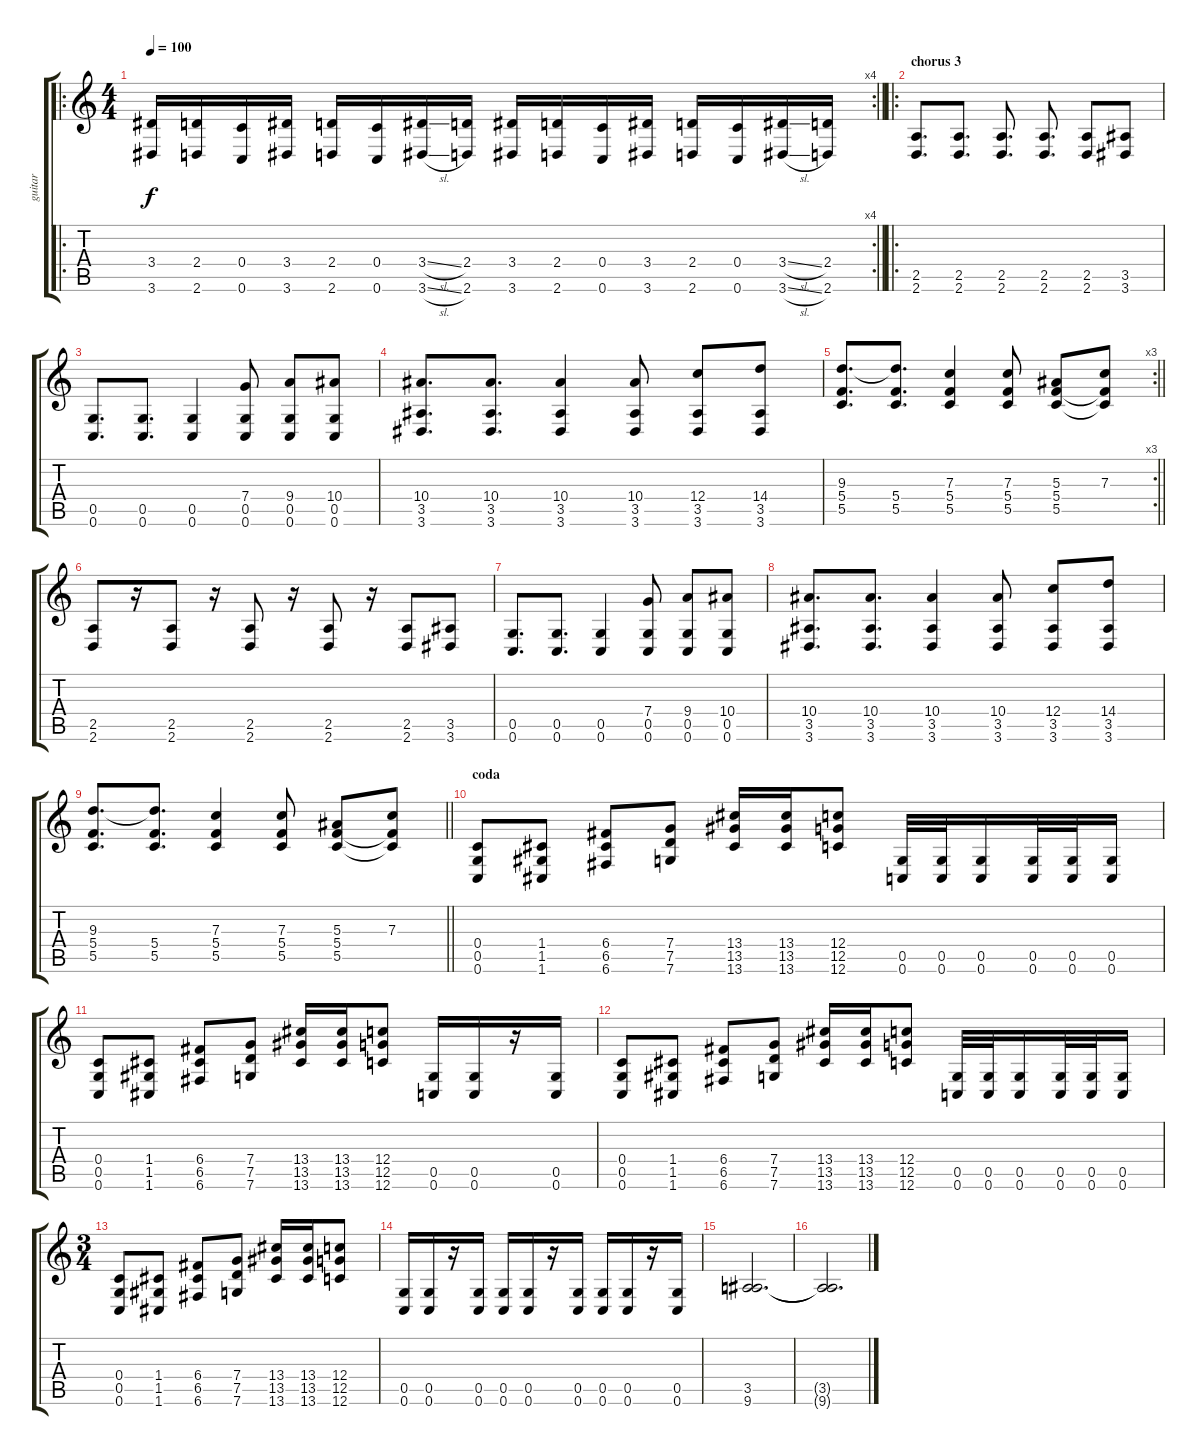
\track ("guitar" "guitar") {instrument distortionguitar}
\staff {score tabs}
\tuning (D4 A3 F3 C3 G2 C2) {hide}
\ro
\rc 4
\ts (4 4)
\tempo 100
\clef g2
\barLineRight lightlight
\ks c
(3.4 3.6).16{dy f} (2.4 2.6).16 (0.4 0.6).16 (3.4 3.6).16 (2.4 2.6).16 (0.4 0.6).16 (3.4{sl} 3.6{sl}).16 (2.4 2.6).16 (3.4 3.6).16 (2.4 2.6).16 (0.4 0.6).16 (3.4 3.6).16 (2.4 2.6).16 (0.4 0.6).16 (3.4{sl} 3.6{sl}).16 (2.4 2.6).16 |
\ro
\section ("" "chorus 3")
(2.5 2.6).8{d} (2.5 2.6).8{d} (2.5 2.6).8{d} (2.5 2.6).8{d} (2.5 2.6).8 (3.5 3.6).8 |
(0.5 0.6).8{d} (0.5 0.6).8{d} (0.5 0.6).4 (7.4 0.5 0.6).8 (9.4 0.5 0.6).8 (10.4 0.5 0.6).8 |
(10.4 3.5 3.6).8{d} (10.4 3.5 3.6).8{d} (10.4 3.5 3.6).4 (10.4 3.5 3.6).8 (12.4 3.5 3.6).8 (14.4 3.5 3.6).8 |
\rc 3
\barLineRight lightlight
(9.3 5.4 5.5).8{d} (9.3{t} 5.4 5.5).8{d} (7.3 5.4 5.5).4 (7.3 5.4 5.5).8 (5.3 5.4 5.5).8 (7.3 5.4{t} 5.5{t}).8 |
(2.5 2.6).8 r.16 (2.5 2.6).8 r.16 (2.5 2.6).8 r.16 (2.5 2.6).8 r.16 (2.5 2.6).8 (3.5 3.6).8 |
(0.5 0.6).8{d} (0.5 0.6).8{d} (0.5 0.6).4 (7.4 0.5 0.6).8 (9.4 0.5 0.6).8 (10.4 0.5 0.6).8 |
(10.4 3.5 3.6).8{d} (10.4 3.5 3.6).8{d} (10.4 3.5 3.6).4 (10.4 3.5 3.6).8 (12.4 3.5 3.6).8 (14.4 3.5 3.6).8 |
\barLineRight lightlight
(9.3 5.4 5.5).8{d} (9.3{t} 5.4 5.5).8{d} (7.3 5.4 5.5).4 (7.3 5.4 5.5).8 (5.3 5.4 5.5).8 (7.3 5.4{t} 5.5{t}).8 |
\section ("" "coda")
(0.4 0.5 0.6).8 (1.4 1.5 1.6).8 (6.4 6.5 6.6).8 (7.4 7.5 7.6).8 (13.4 13.5 13.6).16 (13.4 13.5 13.6).16 (12.4 12.5 12.6).8 (0.5 0.6).32 (0.5 0.6).32 (0.5 0.6).16 (0.5 0.6).32 (0.5 0.6).32 (0.5 0.6).16 |
(0.4 0.5 0.6).8 (1.4 1.5 1.6).8 (6.4 6.5 6.6).8 (7.4 7.5 7.6).8 (13.4 13.5 13.6).16 (13.4 13.5 13.6).16 (12.4 12.5 12.6).8 (0.5 0.6).16 (0.5 0.6).16 r.16 (0.5 0.6).16 |
(0.4 0.5 0.6).8 (1.4 1.5 1.6).8 (6.4 6.5 6.6).8 (7.4 7.5 7.6).8 (13.4 13.5 13.6).16 (13.4 13.5 13.6).16 (12.4 12.5 12.6).8 (0.5 0.6).32 (0.5 0.6).32 (0.5 0.6).16 (0.5 0.6).32 (0.5 0.6).32 (0.5 0.6).16 |
\ts (3 4)
(0.4 0.5 0.6).8 (1.4 1.5 1.6).8 (6.4 6.5 6.6).8 (7.4 7.5 7.6).8 (13.4 13.5 13.6).16 (13.4 13.5 13.6).16 (12.4 12.5 12.6).8 |
(0.5 0.6).16 (0.5 0.6).16 r.16 (0.5 0.6).16 (0.5 0.6).16 (0.5 0.6).16 r.16 (0.5 0.6).16 (0.5 0.6).16 (0.5 0.6).16 r.16 (0.5 0.6).16 |
(3.5 9.6).2{d} |
(3.5{t} 9.6{t}).2{d}
